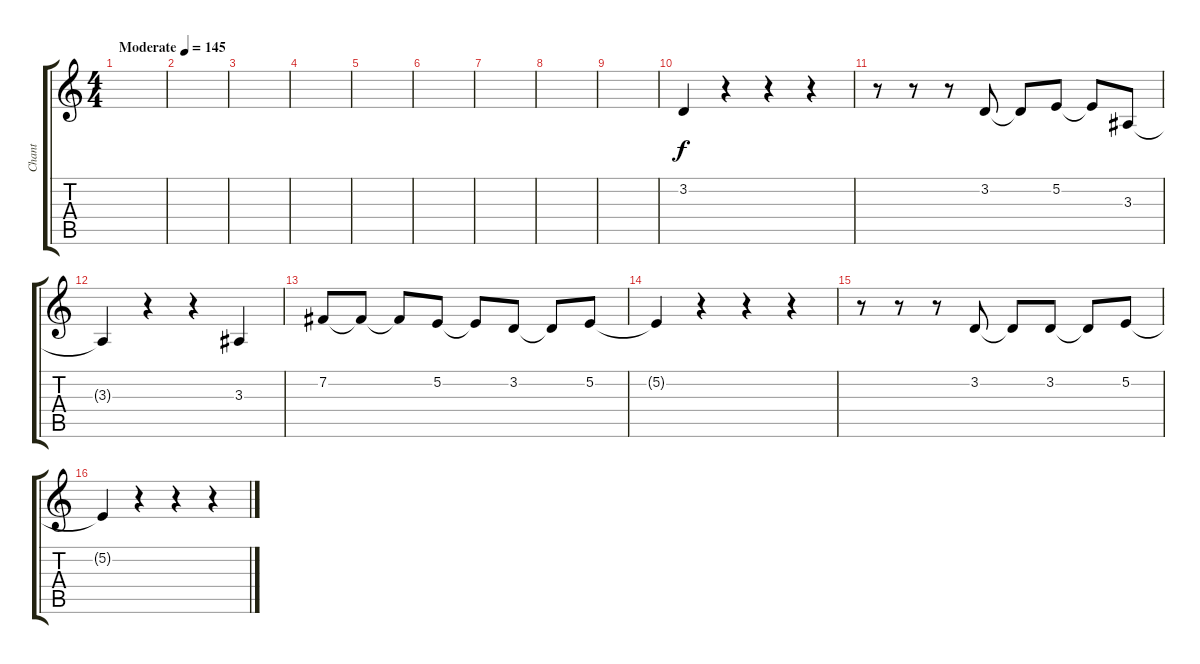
\track ("Chant" "Chant") {instrument tenorsax}
\staff {score tabs}
\tuning (E4 B3 G3 D3 A2 E2) {hide}
\ts (4 4)
\tempo (145 "Moderate")
\clef g2
\ks c
|
|
|
|
|
|
|
|
|
3.2.4 r.4 r.4 r.4 |
r.8 r.8 r.8 3.2.8 3.2{t}.8 5.2.8 5.2{t}.8 3.3.8 |
3.3{t}.4 r.4 r.4 3.3.4 |
7.2.8 7.2{t}.8 7.2{t}.8 5.2.8 5.2{t}.8 3.2.8 3.2{t}.8 5.2.8 |
5.2{t}.4 r.4 r.4 r.4 |
r.8 r.8 r.8 3.2.8 3.2{t}.8 3.2.8 3.2{t}.8 5.2.8 |
5.2{t}.4 r.4 r.4 r.4
